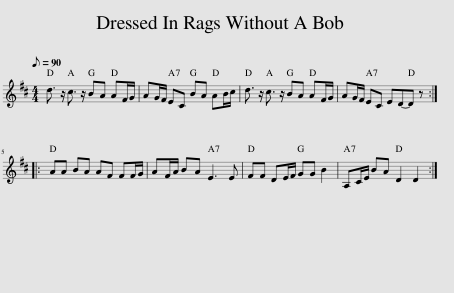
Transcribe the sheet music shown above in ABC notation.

X:1
L:1/8
Q:1/8=90
M:4/4
I:linebreak $
K:D
V:1 treble
V:1
 d3/2 z/ c3/2 z/ BA AF/G/ | AG/F/ EC BA AB/c/ | d3/2 z/ c3/2 z/ BA AF/G/ | AG/F/ EC ED-D z ::$ AA BA AF FF/G/ | %5
 AF/A/ BA E3 E | FF DE/F/ GG B2 | A,C/E/ BA D2 D2 :| %8
